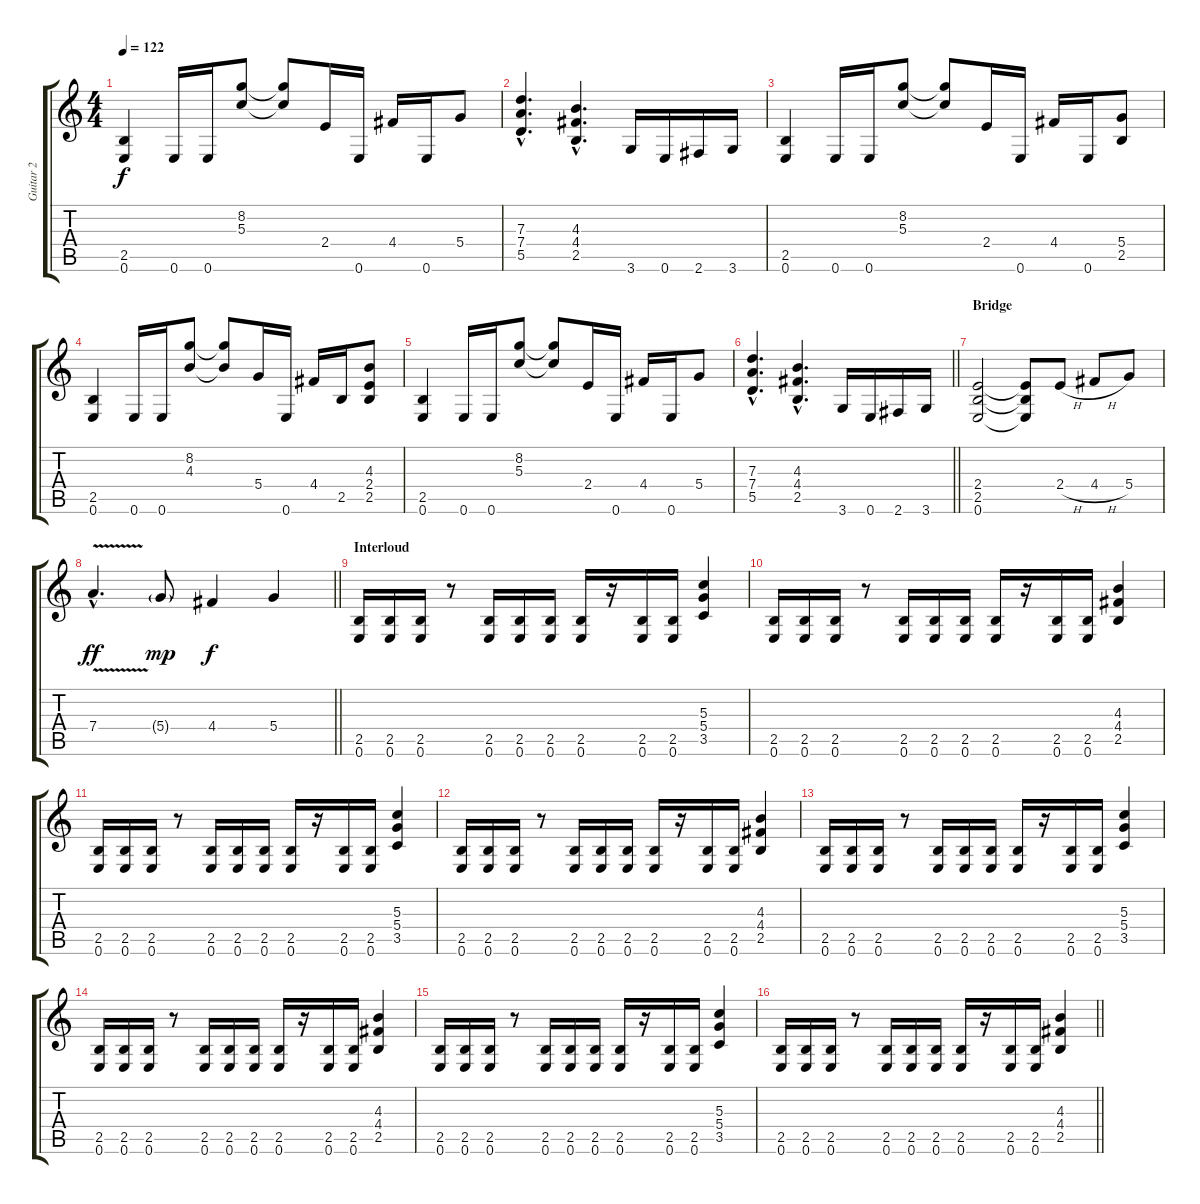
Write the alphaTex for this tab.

\track ("Guitar 2" "Guitar 2") {instrument distortionguitar}
\staff {score tabs}
\tuning (E4 B3 G3 D3 A2 E2) {hide}
\ts (4 4)
\tempo 122
\clef g2
\ks c
(2.5 0.6).4{dy f} 0.6.16 0.6.16 (8.2 5.3).8 (8.2{t} 5.3{t}).8 2.4.16 0.6.16 4.4.16 0.6.16 5.4.8 |
(7.3{hac} 7.4{hac} 5.5{hac}).4{d} (4.3{hac} 4.4{hac} 2.5{hac}).4{d} 3.6.16 0.6.16 2.6.16 3.6.16 |
(2.5 0.6).4 0.6.16 0.6.16 (8.2 5.3).8 (8.2{t} 5.3{t}).8 2.4.16 0.6.16 4.4.16 0.6.16 (5.4 2.5).8 |
(2.5 0.6).4 0.6.16 0.6.16 (8.2 4.3).8 (8.2{t} 4.3{t}).8 5.4.16 0.6.16 4.4.16 2.5.16 (4.3 2.4 2.5).8 |
(2.5 0.6).4 0.6.16 0.6.16 (8.2 5.3).8 (8.2{t} 5.3{t}).8 2.4.16 0.6.16 4.4.16 0.6.16 5.4.8 |
\barLineRight lightlight
(7.3{hac} 7.4{hac} 5.5{hac}).4{d} (4.3{hac} 4.4{hac} 2.5{hac}).4{d} 3.6.16 0.6.16 2.6.16 3.6.16 |
\section ("" "Bridge")
(2.4 2.5 0.6).2 (2.4{t} 2.5{t} 0.6{t}).8 2.4{h}.8 4.4{h}.8 5.4.8 |
\barLineRight lightlight
7.4{v hac}.4{d dy ff} 5.4{g}.8{dy mp} 4.4.4{dy f} 5.4.4 |
\section ("" "Interloud")
(2.5 0.6).16 (2.5 0.6).16 (2.5 0.6).16 r.8 (2.5 0.6).16 (2.5 0.6).16 (2.5 0.6).16 (2.5 0.6).16 r.16 (2.5 0.6).16 (2.5 0.6).16 (5.3 5.4 3.5).4 |
(2.5 0.6).16 (2.5 0.6).16 (2.5 0.6).16 r.8 (2.5 0.6).16 (2.5 0.6).16 (2.5 0.6).16 (2.5 0.6).16 r.16 (2.5 0.6).16 (2.5 0.6).16 (4.3 4.4 2.5).4 |
(2.5 0.6).16 (2.5 0.6).16 (2.5 0.6).16 r.8 (2.5 0.6).16 (2.5 0.6).16 (2.5 0.6).16 (2.5 0.6).16 r.16 (2.5 0.6).16 (2.5 0.6).16 (5.3 5.4 3.5).4 |
(2.5 0.6).16 (2.5 0.6).16 (2.5 0.6).16 r.8 (2.5 0.6).16 (2.5 0.6).16 (2.5 0.6).16 (2.5 0.6).16 r.16 (2.5 0.6).16 (2.5 0.6).16 (4.3 4.4 2.5).4 |
(2.5 0.6).16 (2.5 0.6).16 (2.5 0.6).16 r.8 (2.5 0.6).16 (2.5 0.6).16 (2.5 0.6).16 (2.5 0.6).16 r.16 (2.5 0.6).16 (2.5 0.6).16 (5.3 5.4 3.5).4 |
(2.5 0.6).16 (2.5 0.6).16 (2.5 0.6).16 r.8 (2.5 0.6).16 (2.5 0.6).16 (2.5 0.6).16 (2.5 0.6).16 r.16 (2.5 0.6).16 (2.5 0.6).16 (4.3 4.4 2.5).4 |
(2.5 0.6).16 (2.5 0.6).16 (2.5 0.6).16 r.8 (2.5 0.6).16 (2.5 0.6).16 (2.5 0.6).16 (2.5 0.6).16 r.16 (2.5 0.6).16 (2.5 0.6).16 (5.3 5.4 3.5).4 |
\barLineRight lightlight
(2.5 0.6).16 (2.5 0.6).16 (2.5 0.6).16 r.8 (2.5 0.6).16 (2.5 0.6).16 (2.5 0.6).16 (2.5 0.6).16 r.16 (2.5 0.6).16 (2.5 0.6).16 (4.3 4.4 2.5).4
